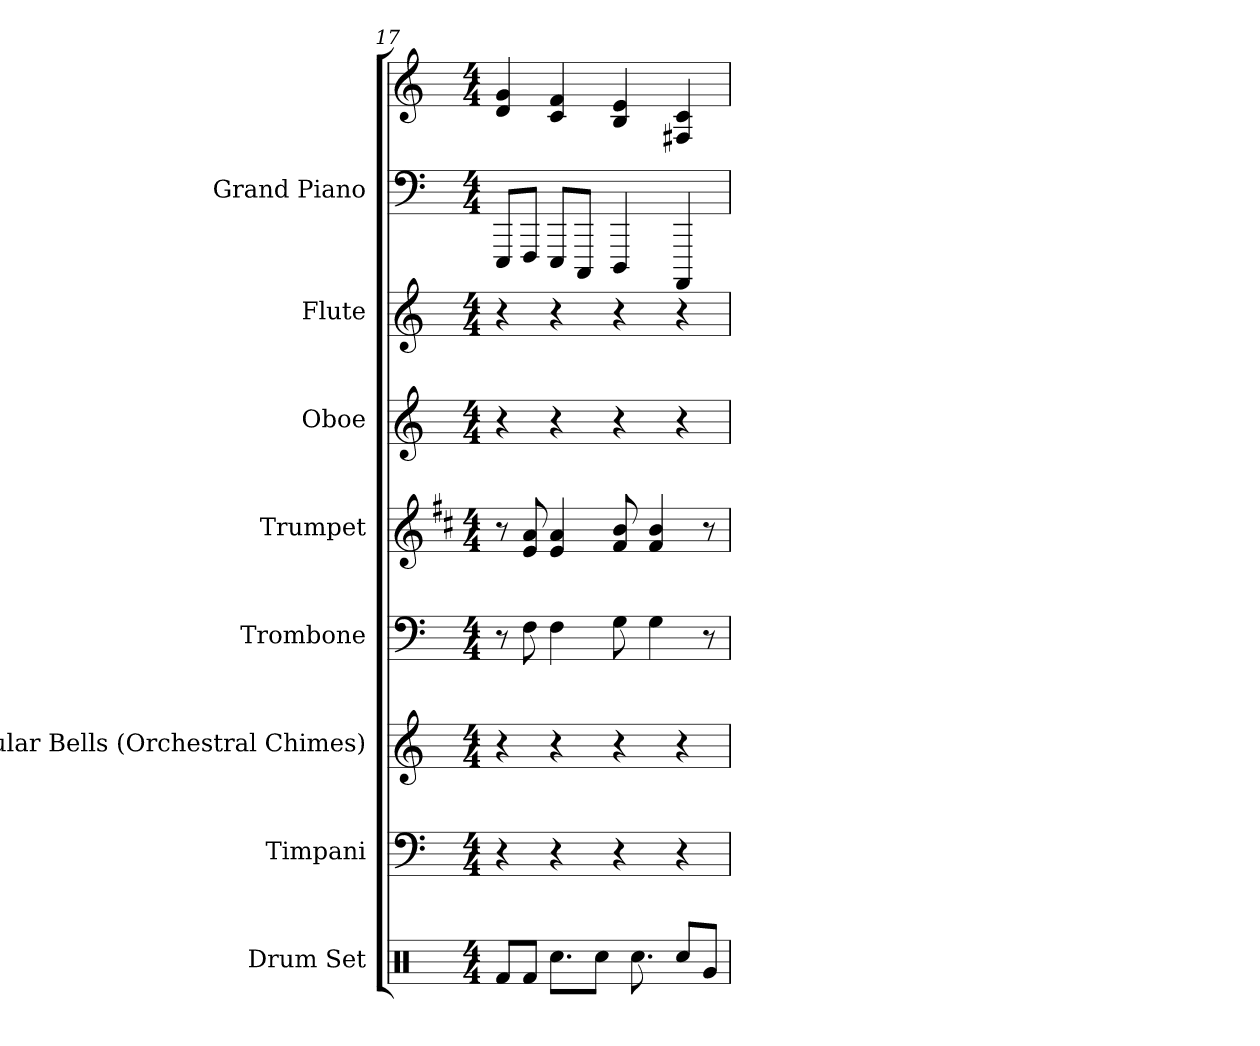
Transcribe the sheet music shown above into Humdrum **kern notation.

**kern	**kern	**kern	**kern	**kern	**kern	**kern	**kern	**kern
*part8	*part7	*part6	*part5	*part4	*part3	*part2	*part1	*part1
*staff9	*staff8	*staff7	*staff6	*staff5	*staff4	*staff3	*staff2	*staff1
*I"Drum Set	*I"Timpani	*I"Tubular Bells (Orchestral Chimes)	*I"Trombone	*I"Trumpet	*I"Oboe	*I"Flute	*I"Grand Piano	*
*I'Drums	*I'Timp.	*I'Tu. Be.	*I'Trb.	*I'Tpt.	*I'Ob.	*I'Fl.	*I'Pno.	*
*clefX	*clefF4	*clefG2	*clefF4	*clefG2	*clefG2	*clefG2	*clefF4	*clefG2
*	*	*	*	*ITrd1c2	*	*	*	*
*k[]	*k[]	*k[]	*k[]	*k[]	*k[]	*k[]	*k[]	*k[]
*M4/4	*M4/4	*M4/4	*M4/4	*M4/4	*M4/4	*M4/4	*M4/4	*M4/4
=17	=17	=17	=17	=17	=17	=17	=17	=17
8RfL	4r	4r	8r	8r	4r	4r	8EEEL	4d 4g
8RfJ	.	.	8F	8g 8d	.	.	8FFFJ	.
8.RccL	4r	4r	4F	4d 4g	4r	4r	8EEEL	4c 4f
.	.	.	.	.	.	.	8CCCJ	.
8RccJ	.	.	.	.	.	.	.	.
.	4r	4r	8G	8e 8a	4r	4r	4DDD	4B 4e
8.Rcc	.	.	.	.	.	.	.	.
.	.	.	4G	4a 4e	.	.	.	.
8RccL	4r	4r	.	.	4r	4r	4AAAA	4F#X 4c
8RgJ	.	.	8r	8r	.	.	.	.
=	=	=	=	=	=	=	=	=
*-	*-	*-	*-	*-	*-	*-	*-	*-
